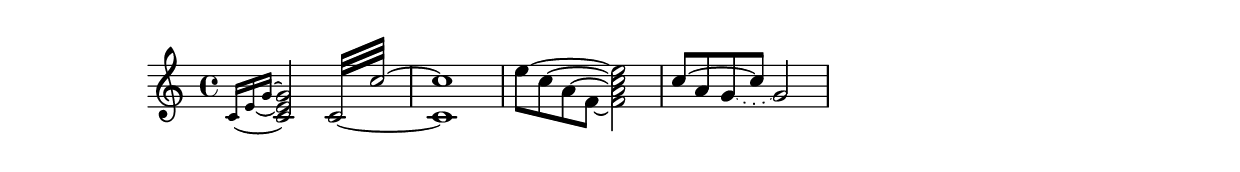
%% Do not edit this file; it is automatically
%% generated from LSR http://lsr.dsi.unimi.it
%% This file is in the public domain.
\version "2.12.2"

\header {
  lsrtags = "rhythms"

%% Translation of GIT committish: fa19277d20f8ab0397c560eb0e7b814bd804ecec
 doctitlees = "Uso de ligaduras en los arpegios"
 texidoces = "
En ocasiones se usan ligaduras de unión para escribir los arpegios.
En este caso, las dos notas ligadas no tienen que ser consecutivas.
Esto se puede conseguir estableciendo la propiedad
@code{tieWaitForNote} al valor @code{#t}.  La misma funcionalidad
es de utilidad, por ejemplo, para ligar un trémolo a un acorde, pero
en principio también se puede usar para notas normales consecutivas.

"


%% Translation of GIT committish: 0a868be38a775ecb1ef935b079000cebbc64de40
 texidocde = "
 Überbindungen werden teilweise benutzt, um Arpeggios zu notieren.  In
 diesem Fall stehen die übergebundenen Noten nicht unbedingt hintereinander.
Das Verhalten kann erreicht werden, indem die @code{tieWaitForNote}-Eigenschaft
auf @code{#t} gesetzt wird.  Diese Funktion ist auch sinnvoll, um etwa
ein Tremolo mit einem Akkord zu überbinden, kann aber prinzipiell auch
für normale Überbindungen eingesetzt werden
"
  doctitlede = "Überbindungen für Arpeggio benutzen"



%% Translation of GIT committish: 4da4307e396243a5a3bc33a0c2753acac92cb685
  texidocfr = "
Les liaisons de tenue servent parfois à rendre un accord arpégé. Dans
ce cas, les notes liées ne sont pas toutes consécutives. Il faut alors
assigner à la propriété @code{tieWaitForNote} la valeur @code{#t}
(@emph{true} pour @qq{vrai}).  Cette même méthode peut servir, par
exemple, à lier un trémolo à un accord.
"
  doctitlefr = "Liaison de tenue et arpège"

  texidoc = "
Ties are sometimes used to write out arpeggios.  In this case, two tied
notes need not be consecutive.  This can be achieved by setting the
@code{tieWaitForNote} property to @code{#t}.  The same feature is also
useful, for example, to tie a tremolo to a chord, but in principle, it
can also be used for ordinary consecutive notes.

"
  doctitle = "Using ties with arpeggios"
} % begin verbatim

\relative c' {
  \set tieWaitForNote = ##t
  \grace { c16[ ~ e ~ g] ~ } <c, e g>2
  \repeat tremolo 8 { c32 ~ c' ~ } <c c,>1
  e8 ~ c ~ a ~ f ~ <e' c a f>2
  \tieUp
  c8 ~ a
  \tieDown
  \tieDotted
  g8 ~ c g2
}

